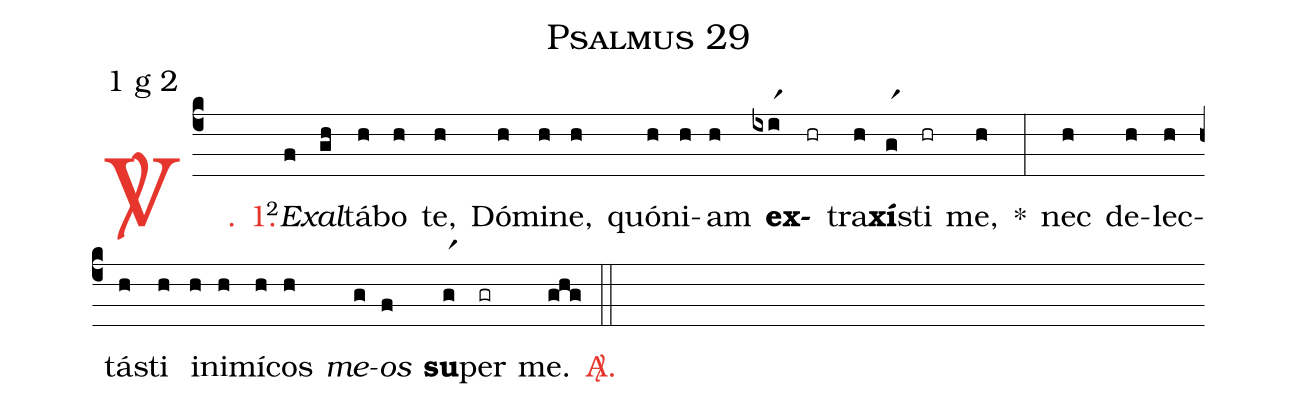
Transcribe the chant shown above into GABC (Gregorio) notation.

name: Psalmus 29;
mode: 1;
mode-differentia: g 2;
%%
(c4)

<c><sp>V/</sp>. 1.</c>() <v>\VSup{2}</v><i>Ex</i>(f)<i>al</i>(gh)tá(h)bo(h) te,(h) Dó(h)mi(h)ne,(h) quó(h)ni(h)am(h) <b>ex</b>(ixir1)(hr)tra(h)<b>xí</b>(gr1)sti(hr) me,(h) *(:) nec(h) de(h)lec(h)tá(h)sti(h) i(h)ni(h)mí(h)cos(h) <i>me</i>(g)<i>os</i>(f) <b>su</b>(gr1)per(gr) me.(ghg)

<c><sp>A/</sp>.</c>(::)
